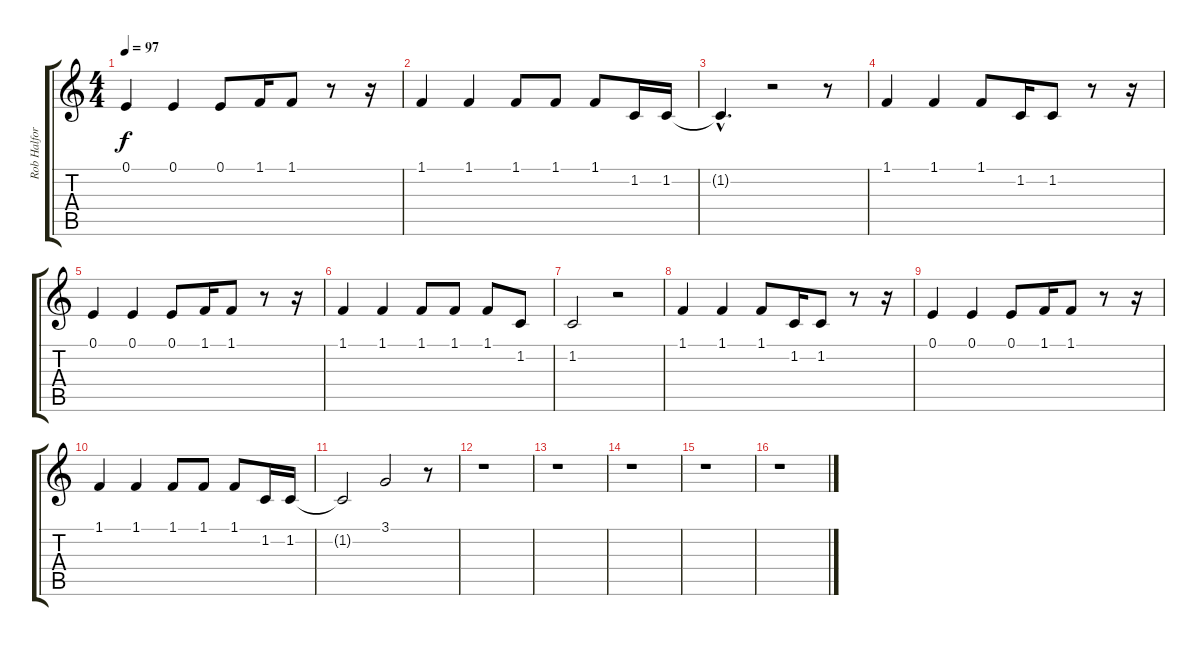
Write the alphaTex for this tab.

\track ("Rob Halford" "Rob Halfor") {instrument lead1square}
\staff {score tabs}
\tuning (E4 B3 G3 D3 A2 E2) {hide}
\ts (4 4)
\tempo 97
\clef g2
\ks c
0.1.4{dy f} 0.1.4 0.1.8 1.1.16 1.1.8 r.8 r.16 |
1.1.4 1.1.4 1.1.8 1.1.8 1.1.8 1.2.16 1.2.16 |
1.2{hac t}.4{d} r.2 r.8 |
1.1.4 1.1.4 1.1.8 1.2.16 1.2.8 r.8 r.16 |
0.1.4 0.1.4 0.1.8 1.1.16 1.1.8 r.8 r.16 |
1.1.4 1.1.4 1.1.8 1.1.8 1.1.8 1.2.8 |
1.2.2 r.2 |
1.1.4 1.1.4 1.1.8 1.2.16 1.2.8 r.8 r.16 |
0.1.4 0.1.4 0.1.8 1.1.16 1.1.8 r.8 r.16 |
1.1.4 1.1.4 1.1.8 1.1.8 1.1.8 1.2.16 1.2.16 |
1.2{t}.2 3.1.2 r.8 |
r.1 |
r.1 |
r.1 |
r.1 |
r.1
